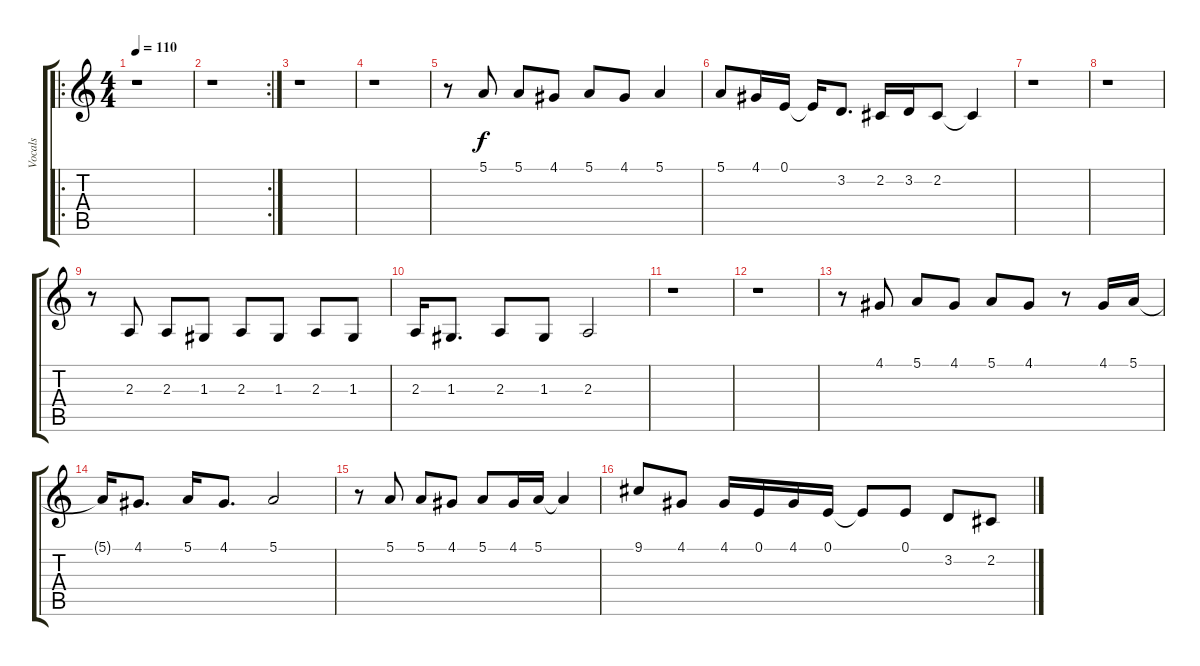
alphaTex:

\track ("Vocals" "Vocals") {instrument synthvoice}
\staff {score tabs}
\tuning (E4 B3 G3 D3 A2 E2) {hide}
\ro
\ts (4 4)
\tempo 110
\clef g2
\ks c
r.1{dy f instrument synthvoice} |
\rc 2
r.1 |
r.1 |
r.1 |
r.8 5.1.8 5.1.8 4.1.8 5.1.8 4.1.8 5.1.4 |
5.1.8 4.1.16 0.1.16 0.1{t}.16 3.2.8{d} 2.2.16 3.2.16 2.2.8 2.2{t}.4 |
r.1 |
r.1 |
r.8 2.3.8 2.3.8 1.3.8 2.3.8 1.3.8 2.3.8 1.3.8 |
2.3.16 1.3.8{d} 2.3.8 1.3.8 2.3.2 |
r.1 |
r.1 |
r.8 4.1.8 5.1.8 4.1.8 5.1.8 4.1.8 r.8 4.1.16 5.1.16 |
5.1{t}.16 4.1.8{d} 5.1.16 4.1.8{d} 5.1.2 |
r.8 5.1.8 5.1.8 4.1.8 5.1.8 4.1.16 5.1.16 5.1{t}.4 |
9.1.8 4.1.8 4.1.16 0.1.16 4.1.16 0.1.16 0.1{t}.8 0.1.8 3.2.8 2.2.8
